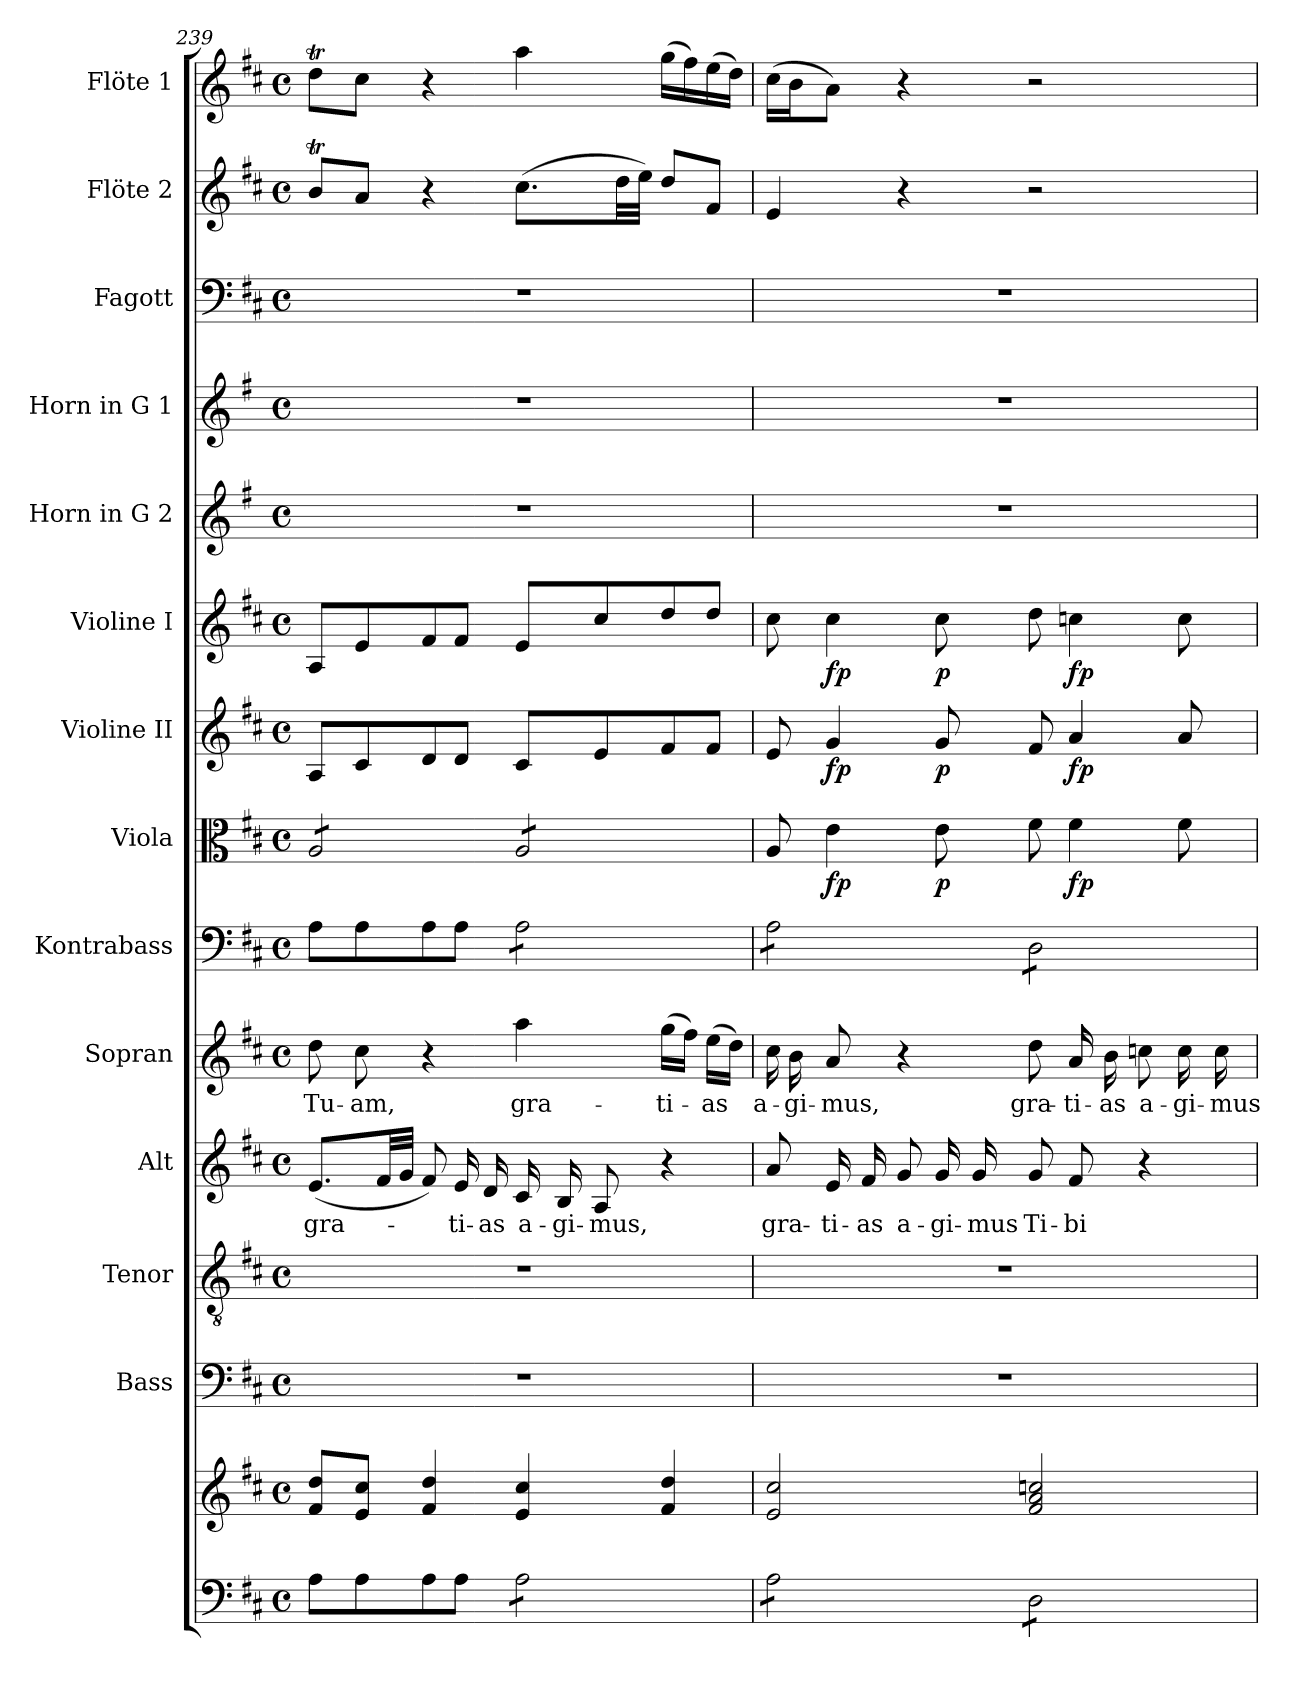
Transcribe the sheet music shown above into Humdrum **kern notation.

**kern	**kern	**kern	**kern	**kern	**text	**kern	**text	**kern	**kern	**dynam	**kern	**dynam	**kern	**dynam	**kern	**kern	**kern	**kern	**kern
*part14	*part14	*part13	*part12	*part11	*part11	*part10	*part10	*part9	*part8	*part8	*part7	*part7	*part6	*part6	*part5	*part4	*part3	*part2	*part1
*staff15	*staff14	*staff13	*staff12	*staff11	*staff11	*staff10	*staff10	*staff9	*staff8	*staff8	*staff7	*staff7	*staff6	*staff6	*staff5	*staff4	*staff3	*staff2	*staff1
*	*	*I"Bass	*I"Tenor	*I"Alt	*	*I"Sopran	*	*I"Kontrabass	*I"Viola	*	*I"Violine II	*	*I"Violine I	*	*I"Horn in G 2	*I"Horn in G 1	*I"Fagott	*I"Flöte 2	*I"Flöte 1
*	*	*I'B.	*I'T.	*I'A.	*	*I'S.	*	*I'Kb.	*I'Vla.	*	*I'Vl. II	*	*I'Vl. I	*	*	*	*I'Fg.	*I'Fl. 2	*I'Fl. 1
*clefF4	*clefG2	*clefF4	*clefGv2	*clefG2	*	*clefG2	*	*clefF4	*clefC3	*	*clefG2	*	*clefG2	*	*clefG2	*clefG2	*clefF4	*clefG2	*clefG2
*	*	*	*	*	*	*	*	*ITrd7c12	*	*	*	*	*	*	*ITrd3c5	*ITrd3c5	*	*	*
*k[f#c#]	*k[f#c#]	*k[f#c#]	*k[f#c#]	*k[f#c#]	*	*k[f#c#]	*	*k[f#c#]	*k[f#c#]	*	*k[f#c#]	*	*k[f#c#]	*	*k[f#c#]	*k[f#c#]	*k[f#c#]	*k[f#c#]	*k[f#c#]
*D:	*D:	*D:	*D:	*D:	*	*D:	*	*D:	*D:	*	*D:	*	*D:	*	*D:	*D:	*D:	*D:	*D:
*M4/4	*M4/4	*M4/4	*M4/4	*M4/4	*	*M4/4	*	*M4/4	*M4/4	*	*M4/4	*	*M4/4	*	*M4/4	*M4/4	*M4/4	*M4/4	*M4/4
*met(c)	*met(c)	*met(c)	*met(c)	*met(c)	*	*met(c)	*	*met(c)	*met(c)	*	*met(c)	*	*met(c)	*	*met(c)	*met(c)	*met(c)	*met(c)	*met(c)
=239	=239	=239	=239	=239	=239	=239	=239	=239	=239	=239	=239	=239	=239	=239	=239	=239	=239	=239	=239
!	!	!	!	!	!LO:LY:b	!	!LO:LY:b	!	!	!	!	!	!	!	!	!	!	!	!
*	*	*	*	*	*	*	*	*	*tremolo	*	*	*	*	*	*	*	*	*	*
8A\L	8f#/ 8dd/L	1r	1r	(<8.e/L	gra-	8dd\	Tu-	8AA\L	8A/L	.	8A/L	.	8A/L	.	1r	1r	1r	8bT/L	8ddT\L
!	!	!	!	!	!	!	!LO:LY:b	!	!	!	!	!	!	!	!	!	!	!	!
8A\	8e/ 8cc#/J	.	.	.	.	8cc#\	-am,	8AA\	8A/	.	8c#/	.	8e/	.	.	.	.	8a/J	8cc#\J
.	.	.	.	32f#/LL	.	.	.	.	.	.	.	.	.	.	.	.	.	.	.
.	.	.	.	32g/JJJ	.	.	.	.	.	.	.	.	.	.	.	.	.	.	.
8A\	4f#/ 4dd/	.	.	8f#/)	.	4r	.	8AA\	8A/	.	8d/	.	8f#/	.	.	.	.	4r	4r
!	!	!	!	!	!LO:LY:b	!	!	!	!	!	!	!	!	!	!	!	!	!	!
8A\J	.	.	.	16e/	-ti-	.	.	8AA\J	8A/J	.	8d/J	.	8f#/J	.	.	.	.	.	.
!	!	!	!	!	!LO:LY:b	!	!	!	!	!	!	!	!	!	!	!	!	!	!
.	.	.	.	16d/	-as	.	.	.	.	.	.	.	.	.	.	.	.	.	.
!	!	!	!	!	!LO:LY:b	!	!LO:LY:b	!	!	!	!	!	!	!	!	!	!	!	!
*tremolo	*	*	*	*	*	*	*	*	*	*	*	*	*	*	*	*	*	*	*
*	*	*	*	*	*	*	*	*tremolo	*	*	*	*	*	*	*	*	*	*	*
8A\L	4e/ 4cc#/	.	.	16c#/	a-	4aa\	gra-	8AA\L	8A/L	.	8c#/L	.	8e/L	.	.	.	.	(>8.cc#\L	4aa\
!	!	!	!	!	!LO:LY:b	!	!	!	!	!	!	!	!	!	!	!	!	!	!
.	.	.	.	16B/	-gi-	.	.	.	.	.	.	.	.	.	.	.	.	.	.
!	!	!	!	!	!LO:LY:b	!	!	!	!	!	!	!	!	!	!	!	!	!	!
8A\	.	.	.	8A/	-mus,	.	.	8AA\	8A/	.	8e/	.	8cc#/	.	.	.	.	.	.
.	.	.	.	.	.	.	.	.	.	.	.	.	.	.	.	.	.	32dd\LL	.
.	.	.	.	.	.	.	.	.	.	.	.	.	.	.	.	.	.	32ee\JJJ)	.
!	!	!	!	!	!	!	!LO:LY:b	!	!	!	!	!	!	!	!	!	!	!	!
8A\	4f#/ 4dd/	.	.	4r	.	(>16gg\LL	-ti-	8AA\	8A/	.	8f#/	.	8dd/	.	.	.	.	8dd/L	(>16gg\LL
.	.	.	.	.	.	16ff#\JJ)	.	.	.	.	.	.	.	.	.	.	.	.	16ff#\)
!	!	!	!	!	!	!	!LO:LY:b	!	!	!	!	!	!	!	!	!	!	!	!
8A\J	.	.	.	.	.	(>16ee\LL	-as	8AA\J	8A/J	.	8f#/J	.	8dd/J	.	.	.	.	8f#/J	(>16ee\
*	*	*	*	*	*	*	*	*	*Xtremolo	*	*	*	*	*	*	*	*	*	*
.	.	.	.	.	.	16dd\JJ)	.	.	.	.	.	.	.	.	.	.	.	.	16dd\JJ)
=240	=240	=240	=240	=240	=240	=240	=240	=240	=240	=240	=240	=240	=240	=240	=240	=240	=240	=240	=240
!	!	!	!	!	!LO:LY:b	!	!LO:LY:b	!	!	!	!	!	!	!	!	!	!	!	!
8A\L	2e/ 2cc#/	1r	1r	8a/	gra-	16cc#\	a-	8AA\L	8A/	.	8e/	.	8cc#\	.	1r	1r	1r	4e/	(>16cc#\LL
!	!	!	!	!	!	!	!LO:LY:b	!	!	!	!	!	!	!	!	!	!	!	!
.	.	.	.	.	.	16b\	-gi-	.	.	.	.	.	.	.	.	.	.	.	16b\J
!	!	!	!	!	!LO:LY:b	!	!LO:LY:b	!	!	!LO:DY:b	!	!LO:DY:b	!	!LO:DY:b	!	!	!	!	!
8A\	.	.	.	16e/	-ti-	8a/	-mus,	8AA\	4e\	fp	4g/	fp	4cc#\	fp	.	.	.	.	8a\J)
!	!	!	!	!	!LO:LY:b	!	!	!	!	!	!	!	!	!	!	!	!	!	!
.	.	.	.	16f#/	-as	.	.	.	.	.	.	.	.	.	.	.	.	.	.
!	!	!	!	!	!LO:LY:b	!	!	!	!	!	!	!	!	!	!	!	!	!	!
8A\	.	.	.	8g/	a-	4r	.	8AA\	.	.	.	.	.	.	.	.	.	4r	4r
!	!	!	!	!	!LO:LY:b	!	!	!	!	!LO:DY:b	!	!LO:DY:b	!	!LO:DY:b	!	!	!	!	!
8A\J	.	.	.	16g/	-gi-	.	.	8AA\J	8e\	p	8g/	p	8cc#\	p	.	.	.	.	.
!	!	!	!	!	!LO:LY:b	!	!	!	!	!	!	!	!	!	!	!	!	!	!
.	.	.	.	16g/	-mus	.	.	.	.	.	.	.	.	.	.	.	.	.	.
!	!	!	!	!	!LO:LY:b	!	!LO:LY:b	!	!	!	!	!	!	!	!	!	!	!	!
8D\L	2f#/ 2a/ 2ccn/	.	.	8g/	Ti-	8dd\	gra-	8DD\L	8f#\	.	8f#/	.	8dd\	.	.	.	.	2r	2r
!	!	!	!	!	!LO:LY:b	!	!LO:LY:b	!	!	!LO:DY:b	!	!LO:DY:b	!	!LO:DY:b	!	!	!	!	!
8D\	.	.	.	8f#/	-bi	16a/	-ti-	8DD\	4f#\	fp	4a/	fp	4ccn\	fp	.	.	.	.	.
!	!	!	!	!	!	!	!LO:LY:b	!	!	!	!	!	!	!	!	!	!	!	!
.	.	.	.	.	.	16b\	-as	.	.	.	.	.	.	.	.	.	.	.	.
!	!	!	!	!	!	!	!LO:LY:b	!	!	!	!	!	!	!	!	!	!	!	!
8D\	.	.	.	4r	.	8ccn\	a-	8DD\	.	.	.	.	.	.	.	.	.	.	.
!	!	!	!	!	!	!	!LO:LY:b	!	!	!	!	!	!	!	!	!	!	!	!
8D\J	.	.	.	.	.	16cc\	-gi-	8DD\J	8f#\	.	8a/	.	8cc\	.	.	.	.	.	.
*	*	*	*	*	*	*	*	*Xtremolo	*	*	*	*	*	*	*	*	*	*	*
*Xtremolo	*	*	*	*	*	*	*	*	*	*	*	*	*	*	*	*	*	*	*
!	!	!	!	!	!	!	!LO:LY:b	!	!	!	!	!	!	!	!	!	!	!	!
.	.	.	.	.	.	16cc\	-mus	.	.	.	.	.	.	.	.	.	.	.	.
=	=	=	=	=	=	=	=	=	=	=	=	=	=	=	=	=	=	=	=
*-	*-	*-	*-	*-	*-	*-	*-	*-	*-	*-	*-	*-	*-	*-	*-	*-	*-	*-	*-
